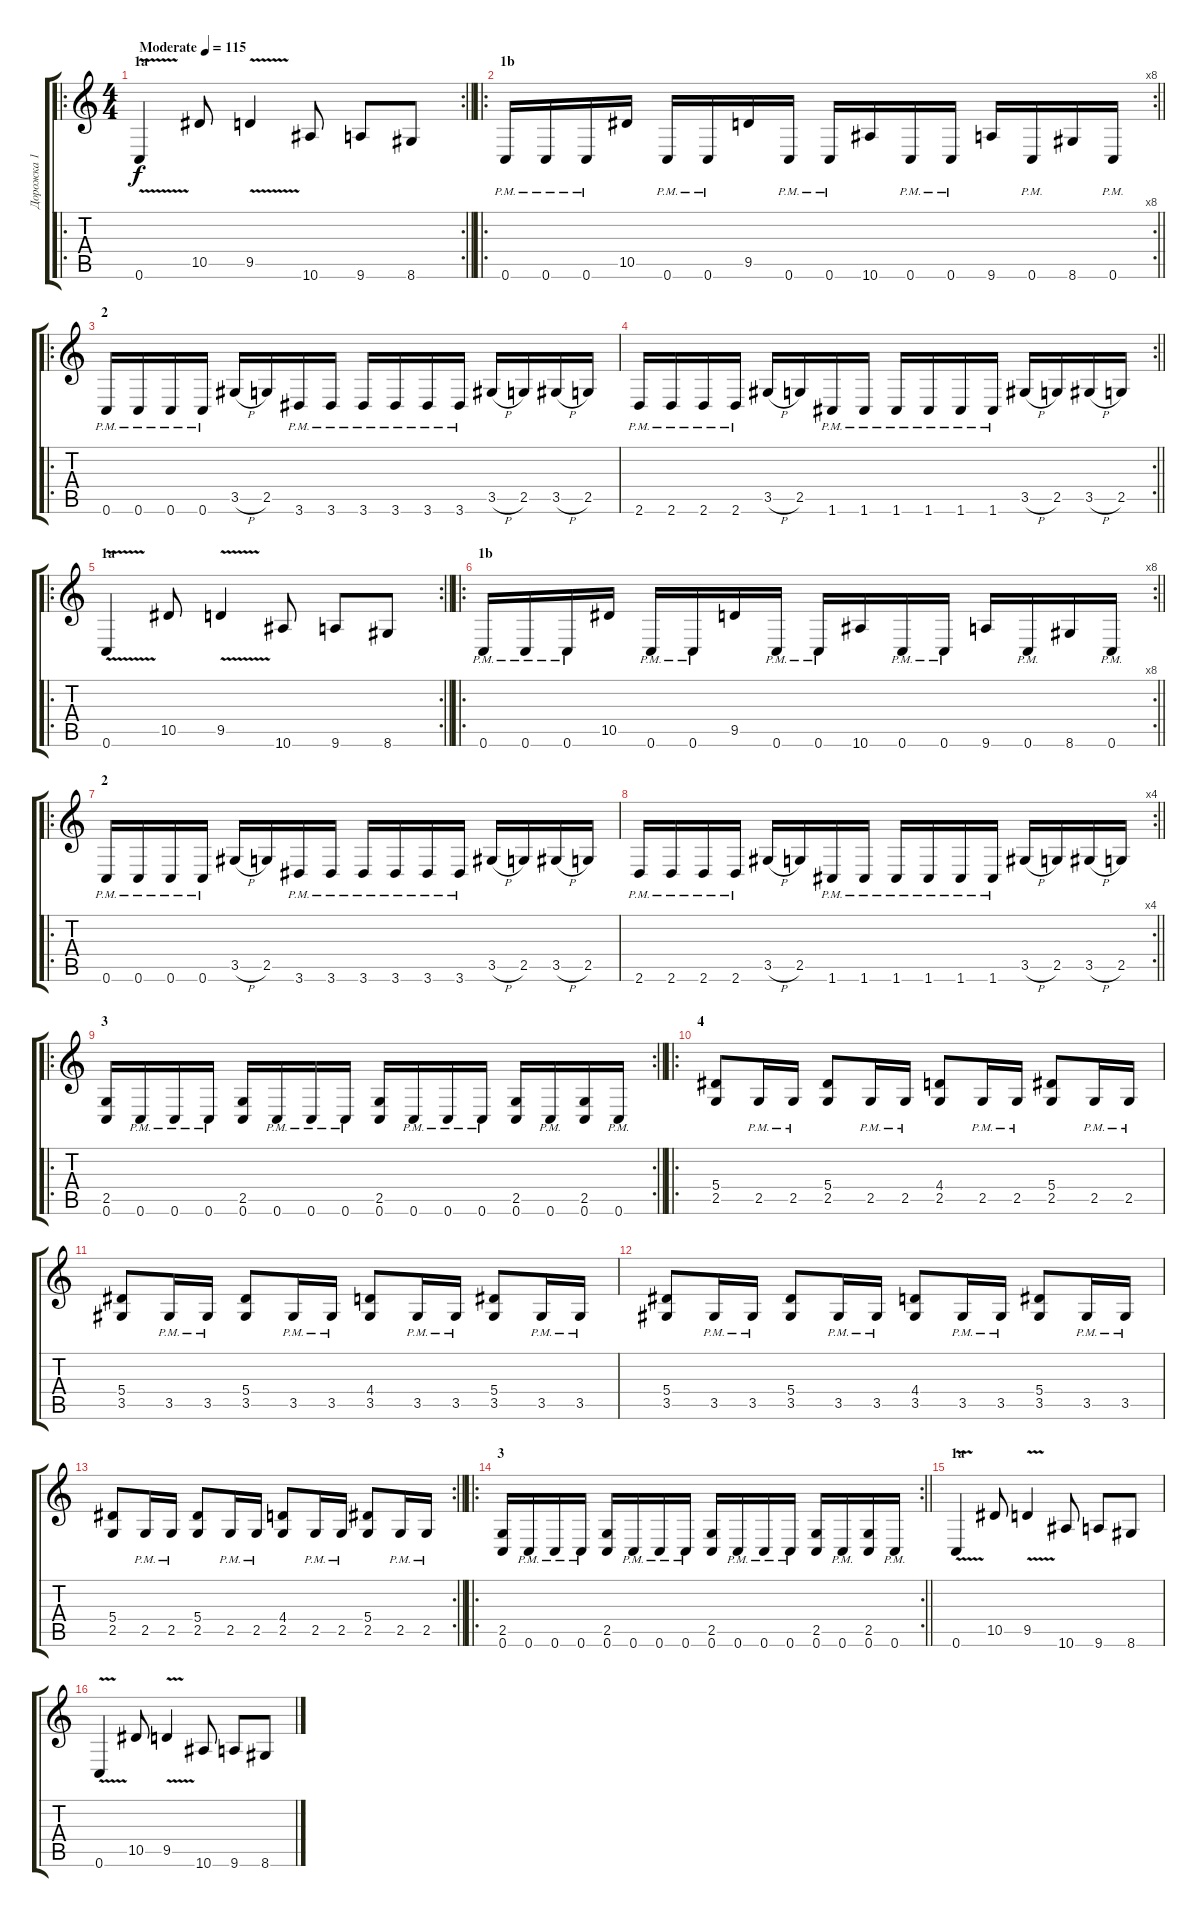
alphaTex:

\track ("Дорожка 1" "Дорожка 1") {instrument distortionguitar}
\staff {score tabs}
\tuning (C4 G3 Eb3 Bb2 F2 C2) {hide}
\ro
\rc 2
\ts (4 4)
\section ("" "1a")
\tempo (115 "Moderate")
\clef g2
\barLineRight lightlight
\ks c
0.6{v}.4{dy f instrument distortionguitar} 10.5.8 9.5{v}.4 10.6.8 9.6.8 8.6.8 |
\ro
\rc 8
\section ("" "1b")
\barLineRight lightlight
0.6{pm}.16 0.6{pm}.16 0.6{pm}.16 10.5.16 0.6{pm}.16 0.6{pm}.16 9.5.16 0.6{pm}.16 0.6{pm}.16 10.6.16 0.6{pm}.16 0.6{pm}.16 9.6.16 0.6{pm}.16 8.6.16 0.6{pm}.16 |
\ro
\section ("" "2")
0.6{pm}.16 0.6{pm}.16 0.6{pm}.16 0.6{pm}.16 3.5{h}.16 2.5.16 3.6{pm}.16 3.6{pm}.16 3.6{pm}.16 3.6{pm}.16 3.6{pm}.16 3.6{pm}.16 3.5{h}.16 2.5.16 3.5{h}.16 2.5.16 |
\rc 2
\barLineRight lightlight
2.6{pm}.16 2.6{pm}.16 2.6{pm}.16 2.6{pm}.16 3.5{h}.16 2.5.16 1.6{pm}.16 1.6{pm}.16 1.6{pm}.16 1.6{pm}.16 1.6{pm}.16 1.6{pm}.16 3.5{h}.16 2.5.16 3.5{h}.16 2.5.16 |
\ro
\rc 2
\section ("" "1a")
\barLineRight lightlight
0.6{v}.4 10.5.8 9.5{v}.4 10.6.8 9.6.8 8.6.8 |
\ro
\rc 8
\section ("" "1b")
\barLineRight lightlight
0.6{pm}.16 0.6{pm}.16 0.6{pm}.16 10.5.16 0.6{pm}.16 0.6{pm}.16 9.5.16 0.6{pm}.16 0.6{pm}.16 10.6.16 0.6{pm}.16 0.6{pm}.16 9.6.16 0.6{pm}.16 8.6.16 0.6{pm}.16 |
\ro
\section ("" "2")
0.6{pm}.16 0.6{pm}.16 0.6{pm}.16 0.6{pm}.16 3.5{h}.16 2.5.16 3.6{pm}.16 3.6{pm}.16 3.6{pm}.16 3.6{pm}.16 3.6{pm}.16 3.6{pm}.16 3.5{h}.16 2.5.16 3.5{h}.16 2.5.16 |
\rc 4
\barLineRight lightlight
2.6{pm}.16 2.6{pm}.16 2.6{pm}.16 2.6{pm}.16 3.5{h}.16 2.5.16 1.6{pm}.16 1.6{pm}.16 1.6{pm}.16 1.6{pm}.16 1.6{pm}.16 1.6{pm}.16 3.5{h}.16 2.5.16 3.5{h}.16 2.5.16 |
\ro
\rc 2
\section ("" "3")
\barLineRight lightlight
(2.5 0.6).16 0.6{pm}.16 0.6{pm}.16 0.6{pm}.16 (2.5 0.6).16 0.6{pm}.16 0.6{pm}.16 0.6{pm}.16 (2.5 0.6).16 0.6{pm}.16 0.6{pm}.16 0.6{pm}.16 (2.5 0.6).16 0.6{pm}.16 (2.5 0.6).16 0.6{pm}.16 |
\ro
\section ("" "4")
(5.4 2.5).8 2.5{pm}.16 2.5{pm}.16 (5.4 2.5).8 2.5{pm}.16 2.5{pm}.16 (4.4 2.5).8 2.5{pm}.16 2.5{pm}.16 (5.4 2.5).8 2.5{pm}.16 2.5{pm}.16 |
(5.4 3.5).8 3.5{pm}.16 3.5{pm}.16 (5.4 3.5).8 3.5{pm}.16 3.5{pm}.16 (4.4 3.5).8 3.5{pm}.16 3.5{pm}.16 (5.4 3.5).8 3.5{pm}.16 3.5{pm}.16 |
(5.4 3.5).8 3.5{pm}.16 3.5{pm}.16 (5.4 3.5).8 3.5{pm}.16 3.5{pm}.16 (4.4 3.5).8 3.5{pm}.16 3.5{pm}.16 (5.4 3.5).8 3.5{pm}.16 3.5{pm}.16 |
\rc 2
\barLineRight lightlight
(5.4 2.5).8 2.5{pm}.16 2.5{pm}.16 (5.4 2.5).8 2.5{pm}.16 2.5{pm}.16 (4.4 2.5).8 2.5{pm}.16 2.5{pm}.16 (5.4 2.5).8 2.5{pm}.16 2.5{pm}.16 |
\ro
\rc 2
\section ("" "3")
\barLineRight lightlight
(2.5 0.6).16 0.6{pm}.16 0.6{pm}.16 0.6{pm}.16 (2.5 0.6).16 0.6{pm}.16 0.6{pm}.16 0.6{pm}.16 (2.5 0.6).16 0.6{pm}.16 0.6{pm}.16 0.6{pm}.16 (2.5 0.6).16 0.6{pm}.16 (2.5 0.6).16 0.6{pm}.16 |
\section ("" "1a")
0.6{v}.4 10.5.8 9.5{v}.4 10.6.8 9.6.8 8.6.8 |
0.6{v}.4 10.5.8 9.5{v}.4 10.6.8 9.6.8 8.6.8
